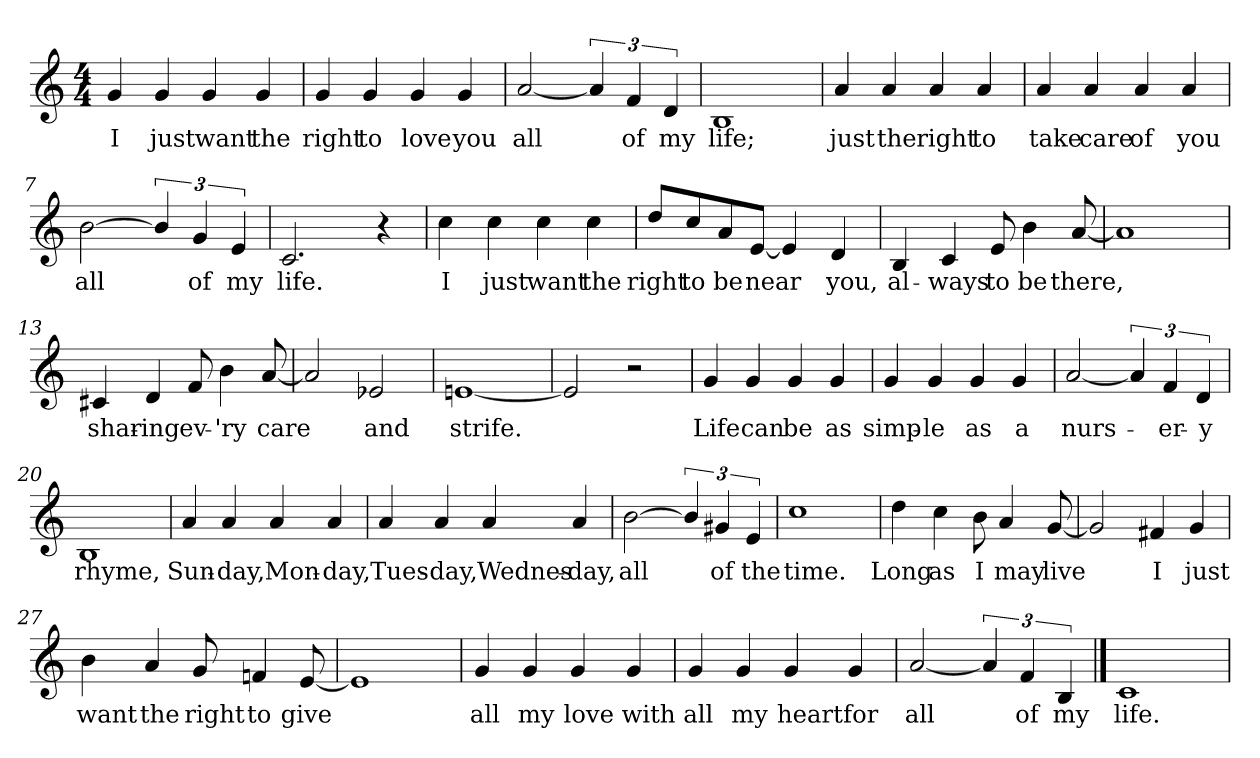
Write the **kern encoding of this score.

**kern	**text
*part1	*part1
*staff1	*staff1
*clefG2	*
*k[]	*
*C:	*
*M4/4	*
=1	=1
4g/	I
4g/	just
4g/	want
4g/	the
=2	=2
4g/	right
4g/	to
4g/	love
4g/	you
=3	=3
[2a/	all
6a/]	.
6f/	of
6d/	my
=4	=4
1B	life;
=5	=5
4a/	just
4a/	the
4a/	right
4a/	to
!!LO:LB:g=z
=6	=6
4a/	take
4a/	care
4a/	of
4a/	you
=7	=7
[2b\	all
6b/]	.
6g/	of
6e/	my
=8	=8
2.c/	life.
4r	.
=9	=9
4cc\	I
4cc\	just
4cc\	want
4cc\	the
!!LO:LB:g=z
=10	=10
8dd/L	right
8cc/	to
8a/	be
[8e/J	near
4e/]	.
4d/	you,
=11	=11
4B/	al-
4c/	-ways
8e/	to
4b\	be
[8a/	there,
=12	=12
1a]	.
=13	=13
4c#X/	shar-
4d/	-ing
8f/	ev-
4b\	-'ry
[8a/	care
=14	=14
2a/]	.
2e-X/	and
!!LO:LB:g=z
=15	=15
[1en	strife.
=16	=16
2e/]	.
2r	.
=17	=17
4g/	Life
4g/	can
4g/	be
4g/	as
=18	=18
4g/	simp-
4g/	-le
4g/	as
4g/	a
=19	=19
[2a/	-nurs-
6a/]	.
6f/	-er-
6d/	-y
=20	=20
1B	rhyme,
!!LO:LB:g=z
=21	=21
4a/	Sun-
4a/	-day,
4a/	Mon-
4a/	-day,
=22	=22
4a/	Tues-
4a/	day,
4a/	Wednes-
4a/	day,
=23	=23
[2b\	all
6b/]	.
6g#X/	of
6e/	the
=24	=24
1cc	time.
!!LO:LB:g=z
=25	=25
4dd\	Long
4cc\	as
8b\	I
4a/	may
[8g/	live
=26	=26
2g/]	.
4f#X/	I
4g/	just
=27	=27
4b\	want
4a/	the
8g/	right
4fn/	to
[8e/	give
=28	=28
1e]	.
!!LO:LB:g=z
=29	=29
4g/	all
4g/	my
4g/	love
4g/	with
=30	=30
4g/	all
4g/	my
4g/	heart
4g/	for
=31	=31
[2a/	all
6a/]	.
6f/	of
6B/	my
==32	==32
1c	life.
=	=
*-	*-
